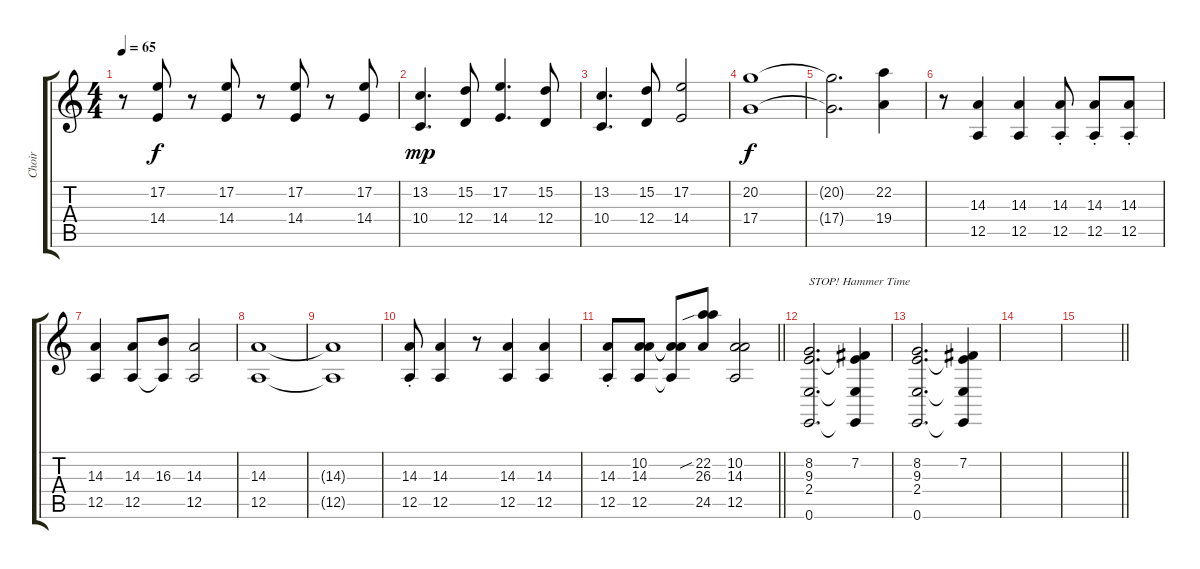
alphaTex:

\track ("Choir" "Choir") {instrument choiraahs}
\staff {score tabs}
\tuning (E4 B3 G3 D3 A2 E2) {hide}
\ts (4 4)
\tempo 65
\clef g2
\ks c
r.8{dy f} (17.2 14.4).8 r.8 (17.2 14.4).8 r.8 (17.2 14.4).8 r.8 (17.2 14.4).8 |
(13.2 10.4).4{d dy mp} (15.2 12.4).8 (17.2 14.4).4{d} (15.2 12.4).8 |
(13.2 10.4).4{d} (15.2 12.4).8 (17.2 14.4).2 |
(20.2 17.4).1{dy f} |
(20.2{t} 17.4{t}).2{d} (22.2 19.4).4 |
r.8 (14.3 12.5).4 (14.3 12.5).4 (14.3{st} 12.5{st}).8 (14.3{st} 12.5{st}).8 (14.3{st} 12.5{st}).8 |
(14.3 12.5).4 (14.3 12.5).8 (16.3 12.5{t}).8 (14.3 12.5).2 |
(14.3 12.5).1 |
(14.3{t} 12.5{t}).1 |
(14.3{st} 12.5{st}).8 (14.3 12.5).4 r.8 (14.3 12.5).4 (14.3 12.5).4 |
\barLineRight lightlight
(14.3{st} 12.5{st}).8 (10.2 14.3 12.5).8 (10.2{t} 14.3{t} 12.5{t}).8 (22.2{sib} 26.3 24.5).8 (10.2 14.3 12.5).2 |
(8.2 9.3 2.4 0.6).2{d txt "STOP! Hammer Time" volume 8} (7.2 9.3{t} 2.4{t} 0.6{t}).4 |
(8.2 9.3 2.4 0.6).2{d} (7.2 9.3{t} 2.4{t} 0.6{t}).4 |
|
\barLineRight lightlight
